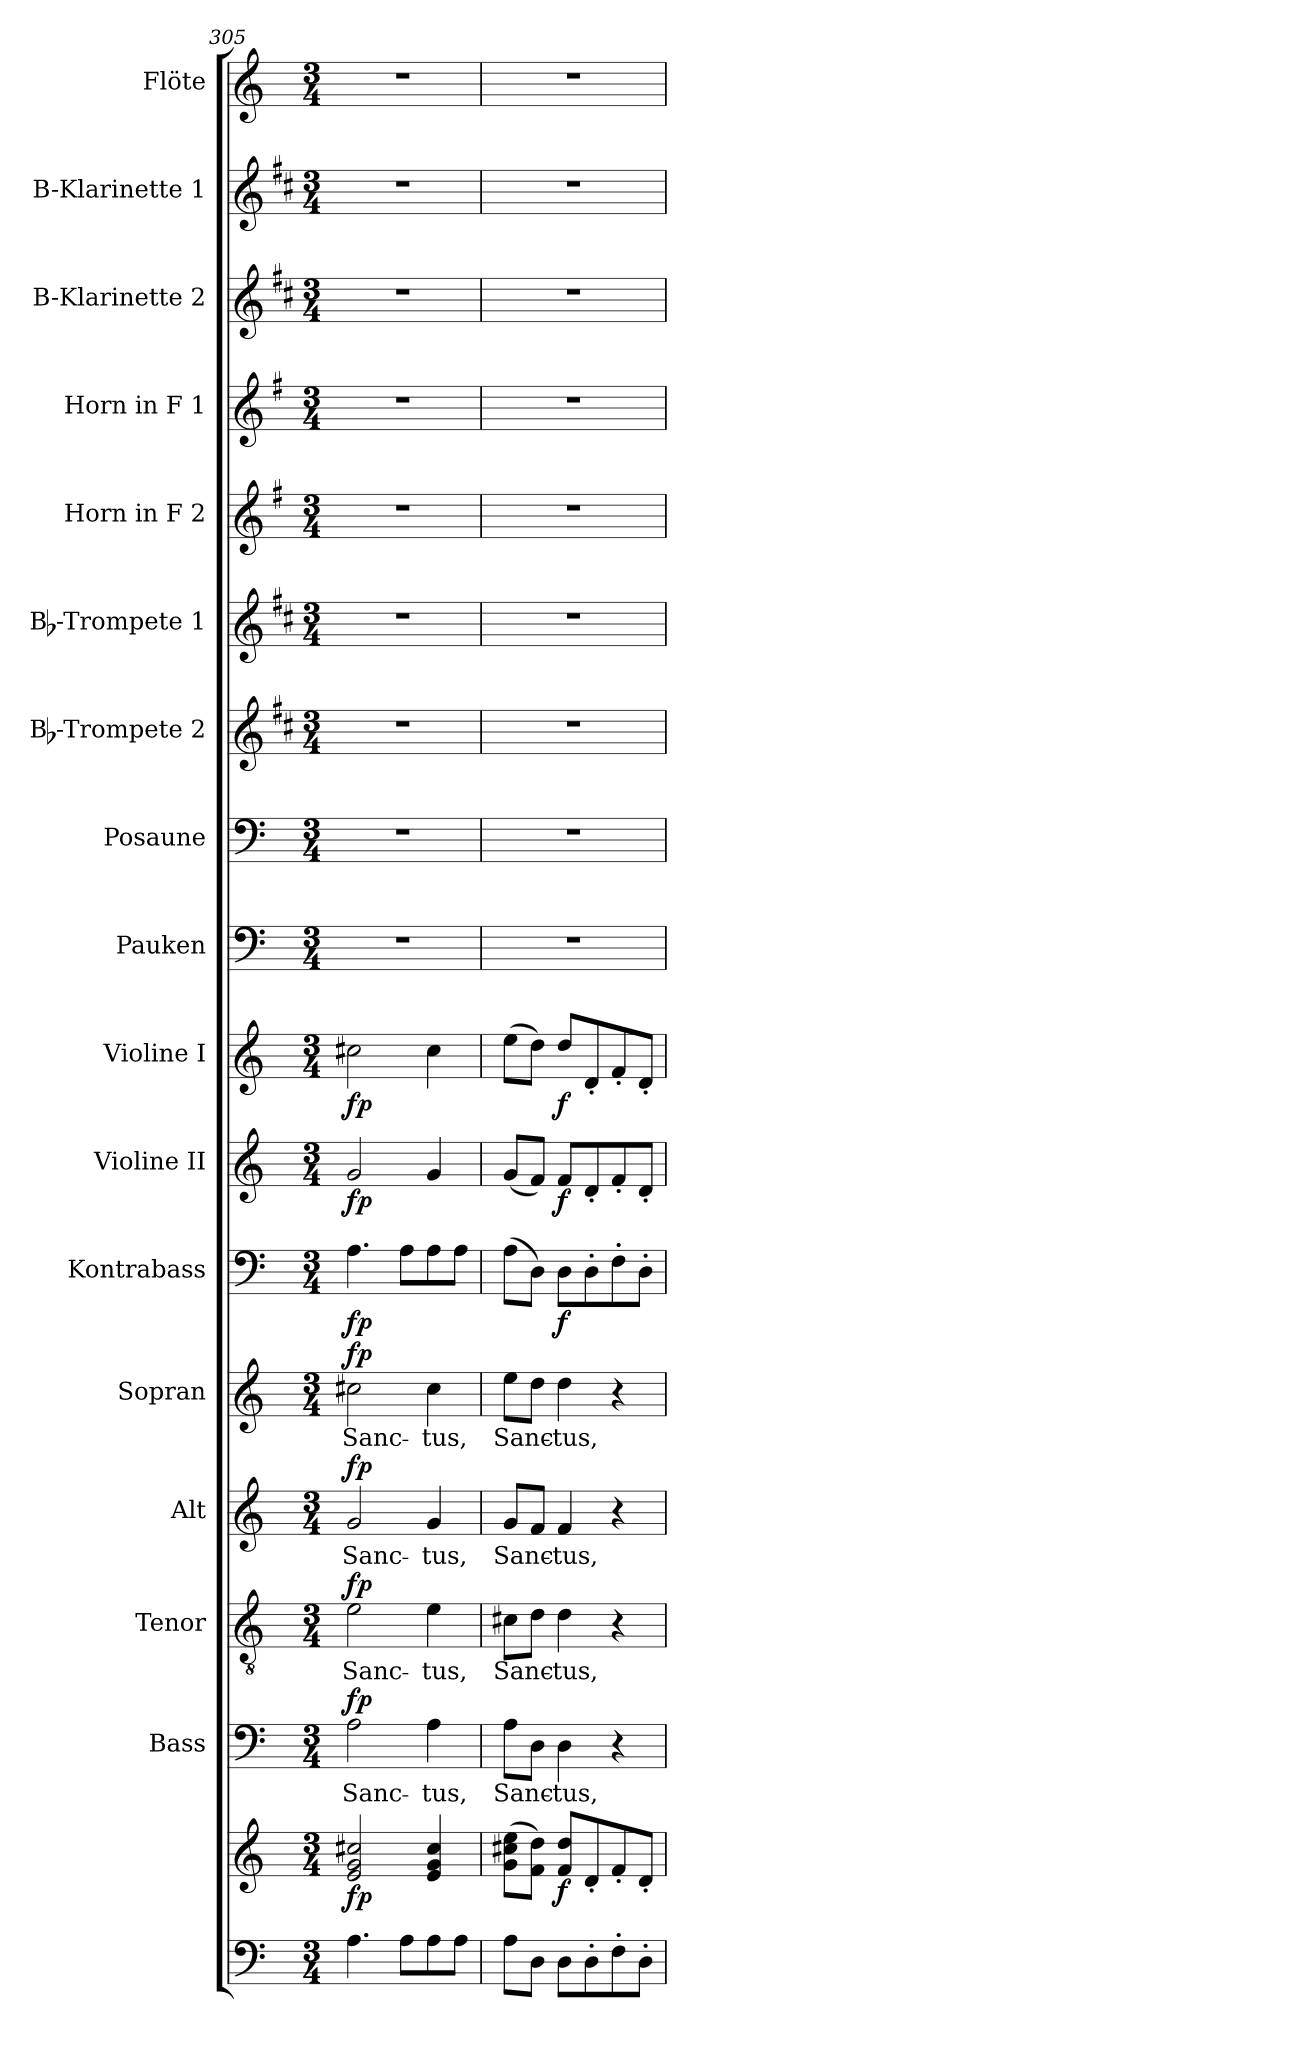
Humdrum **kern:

**kern	**kern	**dynam	**kern	**text	**dynam	**kern	**text	**dynam	**kern	**text	**dynam	**kern	**text	**dynam	**kern	**dynam	**kern	**dynam	**kern	**dynam	**kern	**kern	**kern	**kern	**kern	**kern	**kern	**kern	**kern
*part17	*part17	*part17	*part16	*part16	*part16	*part15	*part15	*part15	*part14	*part14	*part14	*part13	*part13	*part13	*part12	*part12	*part11	*part11	*part10	*part10	*part9	*part8	*part7	*part6	*part5	*part4	*part3	*part2	*part1
*staff18	*staff17	*staff17/18	*staff16	*staff16	*staff16	*staff15	*staff15	*staff15	*staff14	*staff14	*staff14	*staff13	*staff13	*staff13	*staff12	*staff12	*staff11	*staff11	*staff10	*staff10	*staff9	*staff8	*staff7	*staff6	*staff5	*staff4	*staff3	*staff2	*staff1
*	*	*	*I"Bass	*	*	*I"Tenor	*	*	*I"Alt	*	*	*I"Sopran	*	*	*I"Kontrabass	*	*I"Violine II	*	*I"Violine I	*	*I"Pauken	*I"Posaune	*I"Bb-Trompete 2	*I"Bb-Trompete 1	*I"Horn in F 2	*I"Horn in F 1	*I"B-Klarinette 2	*I"B-Klarinette 1	*I"Flöte
*	*	*	*I'B.	*	*	*I'T.	*	*	*I'A.	*	*	*I'S.	*	*	*I'Kb.	*	*I'Vl. II	*	*I'Vl. I	*	*I'Pk.	*I'Pos.	*I'Bb Trp. 2	*I'Bb Trp. 1	*I'Hrn. 2	*I'Hrn. 1	*I'B Kl. 2	*I'B Kl. 1	*I'Fl.
*clefF4	*clefG2	*	*clefF4	*	*	*clefGv2	*	*	*clefG2	*	*	*clefG2	*	*	*clefF4	*	*clefG2	*	*clefG2	*	*clefF4	*clefF4	*clefG2	*clefG2	*clefG2	*clefG2	*clefG2	*clefG2	*clefG2
*	*	*	*	*	*	*	*	*	*	*	*	*	*	*	*ITrd7c12	*	*	*	*	*	*	*	*ITrd1c2	*ITrd1c2	*ITrd4c7	*ITrd4c7	*ITrd1c2	*ITrd1c2	*
*k[]	*k[]	*	*k[]	*	*	*k[]	*	*	*k[]	*	*	*k[]	*	*	*k[]	*	*k[]	*	*k[]	*	*k[]	*k[]	*k[]	*k[]	*k[]	*k[]	*k[]	*k[]	*k[]
*C:	*C:	*	*C:	*	*	*C:	*	*	*C:	*	*	*C:	*	*	*C:	*	*C:	*	*C:	*	*C:	*C:	*C:	*C:	*C:	*C:	*C:	*C:	*C:
*M3/4	*M3/4	*	*M3/4	*	*	*M3/4	*	*	*M3/4	*	*	*M3/4	*	*	*M3/4	*	*M3/4	*	*M3/4	*	*M3/4	*M3/4	*M3/4	*M3/4	*M3/4	*M3/4	*M3/4	*M3/4	*M3/4
=305	=305	=305	=305	=305	=305	=305	=305	=305	=305	=305	=305	=305	=305	=305	=305	=305	=305	=305	=305	=305	=305	=305	=305	=305	=305	=305	=305	=305	=305
!	!	!LO:DY:b	!	!LO:LY:b	!LO:DY:a	!	!LO:LY:b	!LO:DY:a	!	!LO:LY:b	!LO:DY:a	!	!LO:LY:b	!LO:DY:a	!	!LO:DY:b	!	!LO:DY:b	!	!LO:DY:b	!	!	!	!	!	!	!	!	!
4.A\	2e/ 2g/ 2cc#X/	fp	2A\	Sanc-	fp	2e\	Sanc-	fp	2g/	Sanc-	fp	2cc#X\	Sanc-	fp	4.AA\	fp	2g/	fp	2cc#X\	fp	2.r	2.r	2.r	2.r	2.r	2.r	2.r	2.r	2.r
8A\L	.	.	.	.	.	.	.	.	.	.	.	.	.	.	8AA\L	.	.	.	.	.	.	.	.	.	.	.	.	.	.
!	!	!	!	!LO:LY:b	!	!	!LO:LY:b	!	!	!LO:LY:b	!	!	!LO:LY:b	!	!	!	!	!	!	!	!	!	!	!	!	!	!	!	!
8A\	4e/ 4g/ 4cc#/	.	4A\	-tus,	.	4e\	-tus,	.	4g/	-tus,	.	4cc#\	-tus,	.	8AA\	.	4g/	.	4cc#\	.	.	.	.	.	.	.	.	.	.
8A\J	.	.	.	.	.	.	.	.	.	.	.	.	.	.	8AA\J	.	.	.	.	.	.	.	.	.	.	.	.	.	.
=306	=306	=306	=306	=306	=306	=306	=306	=306	=306	=306	=306	=306	=306	=306	=306	=306	=306	=306	=306	=306	=306	=306	=306	=306	=306	=306	=306	=306	=306
!	!	!	!	!LO:LY:b	!	!	!LO:LY:b	!	!	!LO:LY:b	!	!	!LO:LY:b	!	!	!	!	!	!	!	!	!	!	!	!	!	!	!	!
8A\L	(>8g\ 8cc#X\ 8ee\L	.	8A\L	Sanc-	.	8c#X\L	Sanc-	.	8g/L	Sanc-	.	8ee\L	Sanc-	.	(>8AA\L	.	(<8g/L	.	(>8ee\L	.	2.r	2.r	2.r	2.r	2.r	2.r	2.r	2.r	2.r
8D\J	8f\ 8dd\J)	.	8D\J	.	.	8d\J	.	.	8f/J	.	.	8dd\J	.	.	8DD\J)	.	8f/J)	.	8dd\J)	.	.	.	.	.	.	.	.	.	.
!	!	!LO:DY:b	!	!LO:LY:b	!	!	!LO:LY:b	!	!	!LO:LY:b	!	!	!LO:LY:b	!	!	!LO:DY:b	!	!LO:DY:b	!	!LO:DY:b	!	!	!	!	!	!	!	!	!
8D\L	8f/ 8dd/L	f	4D\	-tus,	.	4d\	-tus,	.	4f/	-tus,	.	4dd\	-tus,	.	8DD\L	f	8f/L	f	8dd/L	f	.	.	.	.	.	.	.	.	.
8D'>\	8d'</	.	.	.	.	.	.	.	.	.	.	.	.	.	8DD'>\	.	8d'</	.	8d'</	.	.	.	.	.	.	.	.	.	.
8F'>\	8f'</	.	4r	.	.	4r	.	.	4r	.	.	4r	.	.	8FF'>\	.	8f'</	.	8f'</	.	.	.	.	.	.	.	.	.	.
8D'>\J	8d'</J	.	.	.	.	.	.	.	.	.	.	.	.	.	8DD'>\J	.	8d'</J	.	8d'</J	.	.	.	.	.	.	.	.	.	.
=	=	=	=	=	=	=	=	=	=	=	=	=	=	=	=	=	=	=	=	=	=	=	=	=	=	=	=	=	=
*-	*-	*-	*-	*-	*-	*-	*-	*-	*-	*-	*-	*-	*-	*-	*-	*-	*-	*-	*-	*-	*-	*-	*-	*-	*-	*-	*-	*-	*-
